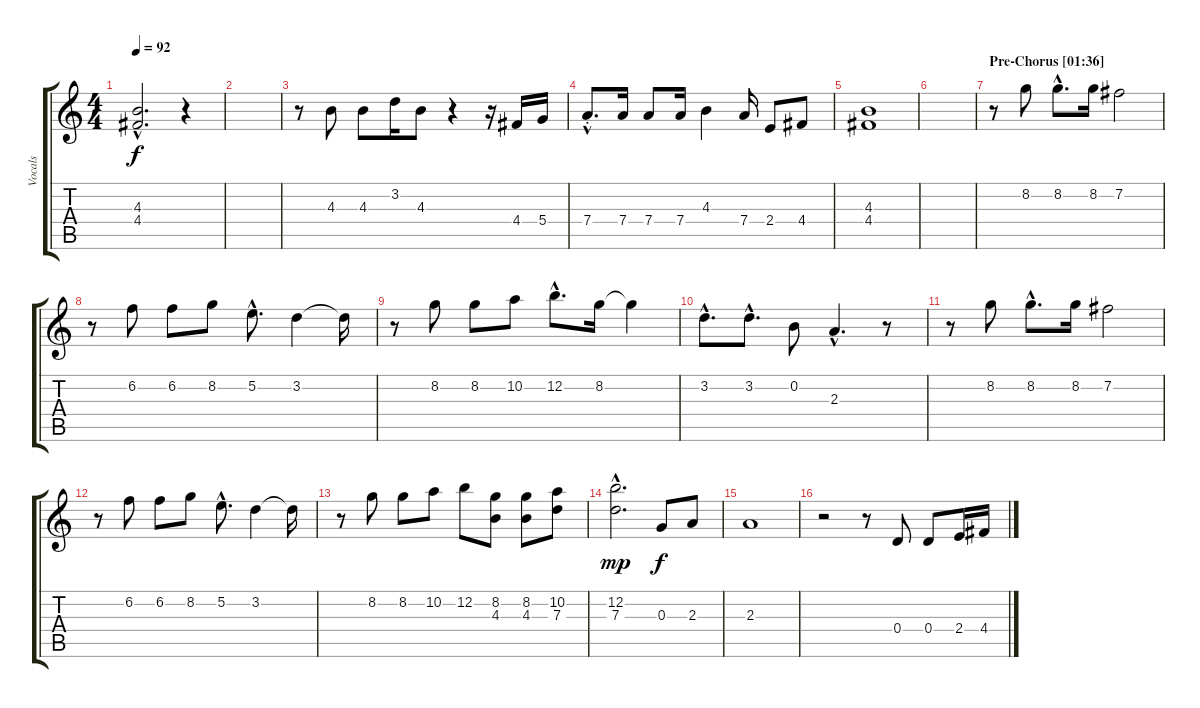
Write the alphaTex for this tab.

\track ("Vocals" "Vocals") {instrument acousticguitarsteel}
\staff {score tabs}
\tuning (E4 B3 G3 D3 A2 E2) {hide}
\ts (4 4)
\tempo 92
\clef g2
\ks c
(4.3{hac} 4.4{hac}).2{d dy f} r.4 |
|
r.8 4.3.8 4.3.8 3.2.16 4.3.8 r.4 r.16 4.4.16 5.4.16 |
7.4{hac st}.8{d} 7.4.16 7.4.8 7.4.16 4.3.4 7.4.16 2.4.8 4.4.8 |
(4.3 4.4).1 |
|
\section ("" "Pre-Chorus [01:36]")
r.8 8.2.8 8.2{hac}.8{d} 8.2.16 7.2.2 |
r.8 6.2.8 6.2.8 8.2.8 5.2{hac}.8{d} 3.2.4 3.2{t}.16 |
r.8 8.2.8 8.2.8 10.2.8 12.2{hac}.8{d} 8.2.16 8.2{t}.4 |
3.2{hac}.8{d} 3.2{hac}.8{d} 0.2.8 2.3{hac}.4{d} r.8 |
r.8 8.2.8 8.2{hac}.8{d} 8.2.16 7.2.2 |
r.8 6.2.8 6.2.8 8.2.8 5.2{hac}.8{d} 3.2.4 3.2{t}.16 |
r.8 8.2.8 8.2.8 10.2.8 12.2.8 (8.2 4.3).8 (8.2 4.3).8 (10.2 7.3).8 |
(12.2{hac} 7.3{hac}).2{d dy mp} 0.3.8{dy f} 2.3.8 |
2.3.1 |
r.2 r.8 0.4.8 0.4.8 2.4.16 4.4.16
